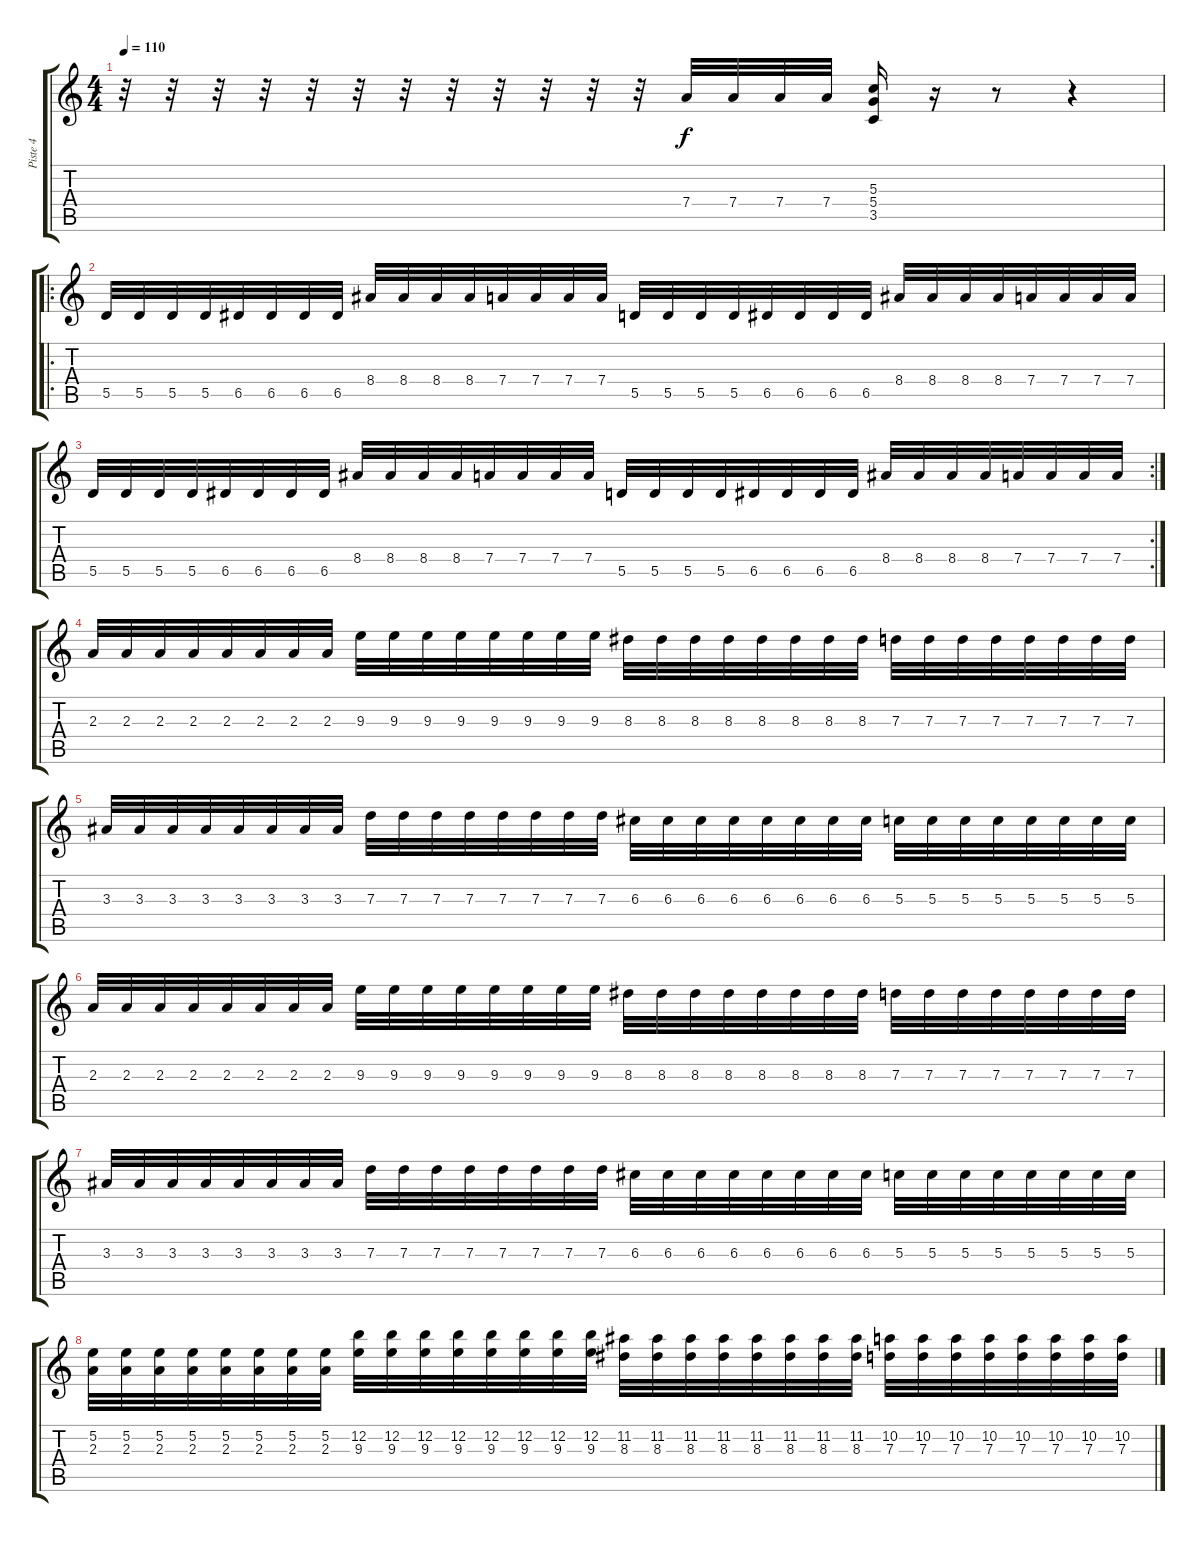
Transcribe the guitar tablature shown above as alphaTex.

\track ("Piste 4" "Piste 4") {instrument distortionguitar}
\staff {score tabs}
\tuning (E4 B3 G3 D3 A2 E2) {hide}
\ts (4 4)
\tempo 110
\clef g2
\ks c
r.32{dy f} r.32 r.32 r.32 r.32 r.32 r.32 r.32 r.32 r.32 r.32 r.32 7.4.32 7.4.32 7.4.32 7.4.32 (5.3 5.4 3.5).16 r.16 r.8 r.4 |
\ro
5.5.32 5.5.32 5.5.32 5.5.32 6.5.32 6.5.32 6.5.32 6.5.32 8.4.32 8.4.32 8.4.32 8.4.32 7.4.32 7.4.32 7.4.32 7.4.32 5.5.32 5.5.32 5.5.32 5.5.32 6.5.32 6.5.32 6.5.32 6.5.32 8.4.32 8.4.32 8.4.32 8.4.32 7.4.32 7.4.32 7.4.32 7.4.32 |
\rc 2
5.5.32 5.5.32 5.5.32 5.5.32 6.5.32 6.5.32 6.5.32 6.5.32 8.4.32 8.4.32 8.4.32 8.4.32 7.4.32 7.4.32 7.4.32 7.4.32 5.5.32 5.5.32 5.5.32 5.5.32 6.5.32 6.5.32 6.5.32 6.5.32 8.4.32 8.4.32 8.4.32 8.4.32 7.4.32 7.4.32 7.4.32 7.4.32 |
2.3.32 2.3.32 2.3.32 2.3.32 2.3.32 2.3.32 2.3.32 2.3.32 9.3.32 9.3.32 9.3.32 9.3.32 9.3.32 9.3.32 9.3.32 9.3.32 8.3.32 8.3.32 8.3.32 8.3.32 8.3.32 8.3.32 8.3.32 8.3.32 7.3.32 7.3.32 7.3.32 7.3.32 7.3.32 7.3.32 7.3.32 7.3.32 |
3.3.32 3.3.32 3.3.32 3.3.32 3.3.32 3.3.32 3.3.32 3.3.32 7.3.32 7.3.32 7.3.32 7.3.32 7.3.32 7.3.32 7.3.32 7.3.32 6.3.32 6.3.32 6.3.32 6.3.32 6.3.32 6.3.32 6.3.32 6.3.32 5.3.32 5.3.32 5.3.32 5.3.32 5.3.32 5.3.32 5.3.32 5.3.32 |
2.3.32 2.3.32 2.3.32 2.3.32 2.3.32 2.3.32 2.3.32 2.3.32 9.3.32 9.3.32 9.3.32 9.3.32 9.3.32 9.3.32 9.3.32 9.3.32 8.3.32 8.3.32 8.3.32 8.3.32 8.3.32 8.3.32 8.3.32 8.3.32 7.3.32 7.3.32 7.3.32 7.3.32 7.3.32 7.3.32 7.3.32 7.3.32 |
3.3.32 3.3.32 3.3.32 3.3.32 3.3.32 3.3.32 3.3.32 3.3.32 7.3.32 7.3.32 7.3.32 7.3.32 7.3.32 7.3.32 7.3.32 7.3.32 6.3.32 6.3.32 6.3.32 6.3.32 6.3.32 6.3.32 6.3.32 6.3.32 5.3.32 5.3.32 5.3.32 5.3.32 5.3.32 5.3.32 5.3.32 5.3.32 |
(5.2 2.3).32 (5.2 2.3).32 (5.2 2.3).32 (5.2 2.3).32 (5.2 2.3).32 (5.2 2.3).32 (5.2 2.3).32 (5.2 2.3).32 (12.2 9.3).32 (12.2 9.3).32 (12.2 9.3).32 (12.2 9.3).32 (12.2 9.3).32 (12.2 9.3).32 (12.2 9.3).32 (12.2 9.3).32 (11.2 8.3).32 (11.2 8.3).32 (11.2 8.3).32 (11.2 8.3).32 (11.2 8.3).32 (11.2 8.3).32 (11.2 8.3).32 (11.2 8.3).32 (10.2 7.3).32 (10.2 7.3).32 (10.2 7.3).32 (10.2 7.3).32 (10.2 7.3).32 (10.2 7.3).32 (10.2 7.3).32 (10.2 7.3).32
